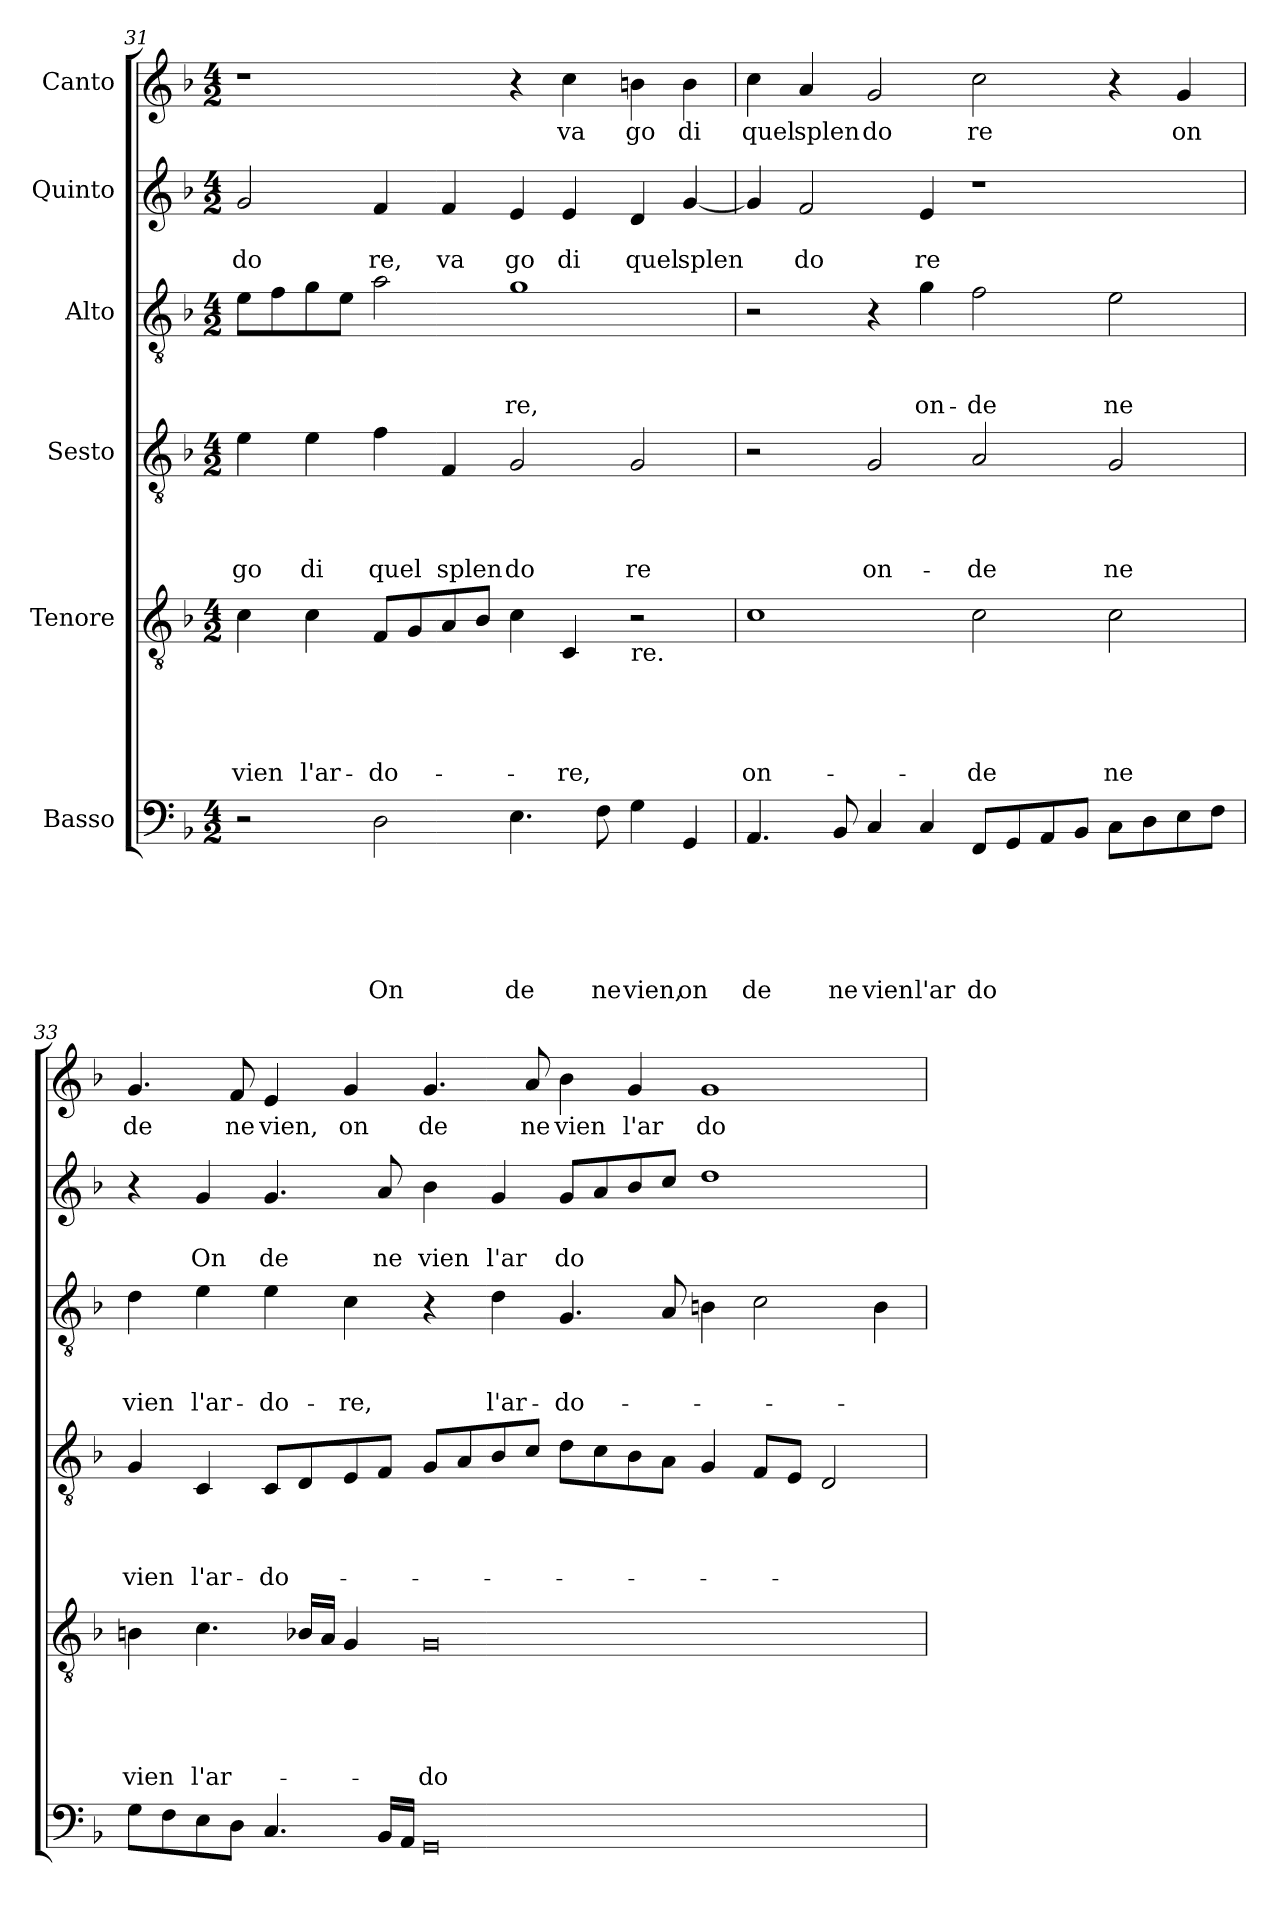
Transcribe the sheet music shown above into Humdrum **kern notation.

**kern	**text	**text	**text	**text	**text	**text	**kern	**text	**text	**text	**text	**text	**kern	**text	**text	**text	**text	**kern	**text	**text	**text	**kern	**text	**text	**kern	**text
*part6	*part6	*part6	*part6	*part6	*part6	*part6	*part5	*part5	*part5	*part5	*part5	*part5	*part4	*part4	*part4	*part4	*part4	*part3	*part3	*part3	*part3	*part2	*part2	*part2	*part1	*part1
*staff6	*staff6	*staff6	*staff6	*staff6	*staff6	*staff6	*staff5	*staff5	*staff5	*staff5	*staff5	*staff5	*staff4	*staff4	*staff4	*staff4	*staff4	*staff3	*staff3	*staff3	*staff3	*staff2	*staff2	*staff2	*staff1	*staff1
*I"Basso	*	*	*	*	*	*	*I"Tenore	*	*	*	*	*	*I"Sesto	*	*	*	*	*I"Alto	*	*	*	*I"Quinto	*	*	*I"Canto	*
*clefF4	*	*	*	*	*	*	*clefGv2	*	*	*	*	*	*clefGv2	*	*	*	*	*clefGv2	*	*	*	*clefG2	*	*	*clefG2	*
*k[b-]	*	*	*	*	*	*	*k[b-]	*	*	*	*	*	*k[b-]	*	*	*	*	*k[b-]	*	*	*	*k[b-]	*	*	*k[b-]	*
*F:	*	*	*	*	*	*	*F:	*	*	*	*	*	*F:	*	*	*	*	*F:	*	*	*	*F:	*	*	*F:	*
*M4/2	*	*	*	*	*	*	*M4/2	*	*	*	*	*	*M4/2	*	*	*	*	*M4/2	*	*	*	*M4/2	*	*	*M4/2	*
=31	=31	=31	=31	=31	=31	=31	=31	=31	=31	=31	=31	=31	=31	=31	=31	=31	=31	=31	=31	=31	=31	=31	=31	=31	=31	=31
!	!	!	!	!	!	!	!	!	!	!	!	!LO:LY:b	!	!	!	!	!LO:LY:b	!	!	!	!	!	!	!LO:LY:b	!	!
2r	.	.	.	.	.	.	4c\	.	.	.	.	vien	4e\	.	.	.	go	8e\L	.	.	.	2g/	.	do	1r	.
.	.	.	.	.	.	.	.	.	.	.	.	.	.	.	.	.	.	8f\	.	.	.	.	.	.	.	.
!	!	!	!	!	!	!	!	!	!	!	!	!LO:LY:b	!	!	!	!	!LO:LY:b	!	!	!	!	!	!	!	!	!
.	.	.	.	.	.	.	4c\	.	.	.	.	l'ar-	4e\	.	.	.	di	8g\	.	.	.	.	.	.	.	.
.	.	.	.	.	.	.	.	.	.	.	.	.	.	.	.	.	.	8e\J	.	.	.	.	.	.	.	.
!	!	!	!	!	!	!LO:LY:b	!	!	!	!	!	!LO:LY:b	!	!	!	!	!LO:LY:b	!	!	!	!	!	!	!LO:LY:b	!	!
2D\	.	.	.	.	.	On	8F/L	.	.	.	.	-do-	4f\	.	.	.	quel	2a\	.	.	.	4f/	.	re,	.	.
.	.	.	.	.	.	.	8G/	.	.	.	.	.	.	.	.	.	.	.	.	.	.	.	.	.	.	.
!	!	!	!	!	!	!	!	!	!	!	!	!	!	!	!	!	!LO:LY:b	!	!	!	!	!	!	!LO:LY:b	!	!
.	.	.	.	.	.	.	8A/	.	.	.	.	.	4F/	.	.	.	splen	.	.	.	.	4f/	.	va	.	.
.	.	.	.	.	.	.	8B-/J	.	.	.	.	.	.	.	.	.	.	.	.	.	.	.	.	.	.	.
!	!	!	!	!	!	!LO:LY:b	!	!	!	!	!	!	!	!	!	!	!LO:LY:b	!	!	!	!LO:LY:b	!	!	!LO:LY:b	!	!
4.E\	.	.	.	.	.	de	4c\	.	.	.	.	.	2G/	.	.	.	do	1g	.	.	-re,	4e/	.	go	4r	.
!	!	!	!	!	!	!	!	!	!	!	!	!LO:LY:b	!	!	!	!	!	!	!	!	!	!	!	!LO:LY:b	!	!LO:LY:b
.	.	.	.	.	.	.	4C/	.	.	.	.	-re,	.	.	.	.	.	.	.	.	.	4e/	.	di	4cc\	va
!	!	!	!	!	!	!LO:LY:b	!	!	!	!	!	!	!	!	!	!	!	!	!	!	!	!	!	!	!	!
8F\	.	.	.	.	.	ne	.	.	.	.	.	.	.	.	.	.	.	.	.	.	.	.	.	.	.	.
!	!	!	!	!	!	!	!LO:TX:b:t=re.	!	!	!	!	!	!	!	!	!	!	!	!	!	!	!	!	!	!	!
!	!	!	!	!	!	!LO:LY:b	!	!	!	!	!	!	!	!	!	!	!LO:LY:b	!	!	!	!	!	!	!LO:LY:b	!	!LO:LY:b
4G\	.	.	.	.	.	vien,	2r	.	.	.	.	.	2G/	.	.	.	re	.	.	.	.	4d/	.	quel	4bn\	go
!	!	!	!	!	!	!LO:LY:b	!	!	!	!	!	!	!	!	!	!	!	!	!	!	!	!	!	!LO:LY:b	!	!LO:LY:b
4GG/	.	.	.	.	.	on	.	.	.	.	.	.	.	.	.	.	.	.	.	.	.	[>4g/	.	splen	4b\	di
!!LO:PB:g=z
=32	=32	=32	=32	=32	=32	=32	=32	=32	=32	=32	=32	=32	=32	=32	=32	=32	=32	=32	=32	=32	=32	=32	=32	=32	=32	=32
!	!	!	!	!	!	!LO:LY:b	!	!	!	!	!	!LO:LY:b	!	!	!	!	!	!	!	!	!	!	!	!	!	!LO:LY:b
4.AA/	.	.	.	.	.	de	1c	.	.	.	.	on-	2r	.	.	.	.	2r	.	.	.	4g/]	.	.	4cc\	quel
!	!	!	!	!	!	!	!	!	!	!	!	!	!	!	!	!	!	!	!	!	!	!	!	!LO:LY:b	!	!LO:LY:b
.	.	.	.	.	.	.	.	.	.	.	.	.	.	.	.	.	.	.	.	.	.	2f/	.	do	4a/	splen
!	!	!	!	!	!	!LO:LY:b	!	!	!	!	!	!	!	!	!	!	!	!	!	!	!	!	!	!	!	!
8BB-/	.	.	.	.	.	ne	.	.	.	.	.	.	.	.	.	.	.	.	.	.	.	.	.	.	.	.
!	!	!	!	!	!	!LO:LY:b	!	!	!	!	!	!	!	!	!	!	!LO:LY:b	!	!	!	!	!	!	!	!	!LO:LY:b
4C/	.	.	.	.	.	vien	.	.	.	.	.	.	2G/	.	.	.	on-	4r	.	.	.	.	.	.	2g/	do
!	!	!	!	!	!	!LO:LY:b	!	!	!	!	!	!	!	!	!	!	!	!	!	!	!LO:LY:b	!	!	!LO:LY:b	!	!
4C/	.	.	.	.	.	l'ar	.	.	.	.	.	.	.	.	.	.	.	4g\	.	.	on-	4e/	.	re	.	.
!	!	!	!	!	!	!LO:LY:b	!	!	!	!	!	!LO:LY:b	!	!	!	!	!LO:LY:b	!	!	!	!LO:LY:b	!	!	!	!	!LO:LY:b
8FF/L	.	.	.	.	.	do	2c\	.	.	.	.	-de	2A/	.	.	.	-de	2f\	.	.	-de	1r	.	.	2cc\	re
8GG/	.	.	.	.	.	.	.	.	.	.	.	.	.	.	.	.	.	.	.	.	.	.	.	.	.	.
8AA/	.	.	.	.	.	.	.	.	.	.	.	.	.	.	.	.	.	.	.	.	.	.	.	.	.	.
8BB-/J	.	.	.	.	.	.	.	.	.	.	.	.	.	.	.	.	.	.	.	.	.	.	.	.	.	.
!	!	!	!	!	!	!	!	!	!	!	!	!LO:LY:b	!	!	!	!	!LO:LY:b	!	!	!	!LO:LY:b	!	!	!	!	!
8C\L	.	.	.	.	.	.	2c\	.	.	.	.	ne	2G/	.	.	.	ne	2e\	.	.	ne	.	.	.	4r	.
8D\	.	.	.	.	.	.	.	.	.	.	.	.	.	.	.	.	.	.	.	.	.	.	.	.	.	.
!	!	!	!	!	!	!	!	!	!	!	!	!	!	!	!	!	!	!	!	!	!	!	!	!	!	!LO:LY:b
8E\	.	.	.	.	.	.	.	.	.	.	.	.	.	.	.	.	.	.	.	.	.	.	.	.	4g/	on
8F\J	.	.	.	.	.	.	.	.	.	.	.	.	.	.	.	.	.	.	.	.	.	.	.	.	.	.
=33	=33	=33	=33	=33	=33	=33	=33	=33	=33	=33	=33	=33	=33	=33	=33	=33	=33	=33	=33	=33	=33	=33	=33	=33	=33	=33
!	!	!	!	!	!	!	!	!	!	!	!	!LO:LY:b	!	!	!	!	!LO:LY:b	!	!	!	!LO:LY:b	!	!	!	!	!LO:LY:b
8G\L	.	.	.	.	.	.	4Bn\	.	.	.	.	vien	4G/	.	.	.	vien	4d\	.	.	vien	4r	.	.	4.g</	de
8F\	.	.	.	.	.	.	.	.	.	.	.	.	.	.	.	.	.	.	.	.	.	.	.	.	.	.
!	!	!	!	!	!	!	!	!	!	!	!	!LO:LY:b	!	!	!	!	!LO:LY:b	!	!	!	!LO:LY:b	!	!	!LO:LY:b	!	!
8E\	.	.	.	.	.	.	4.c\	.	.	.	.	l'ar-	4C/	.	.	.	l'ar-	4e\	.	.	l'ar-	4g/	.	On	.	.
!	!	!	!	!	!	!	!	!	!	!	!	!	!	!	!	!	!	!	!	!	!	!	!	!	!	!LO:LY:b
8D\J	.	.	.	.	.	.	.	.	.	.	.	.	.	.	.	.	.	.	.	.	.	.	.	.	8f/	ne
!	!	!	!	!	!	!	!	!	!	!	!	!	!	!	!	!	!LO:LY:b	!	!	!	!LO:LY:b	!	!	!LO:LY:b	!	!LO:LY:b
4.C/	.	.	.	.	.	.	.	.	.	.	.	.	8C/L	.	.	.	-do-	4e\	.	.	-do-	4.g/	.	de	4e/	vien,
.	.	.	.	.	.	.	16B-X/LL	.	.	.	.	.	8D/	.	.	.	.	.	.	.	.	.	.	.	.	.
.	.	.	.	.	.	.	16A/JJ	.	.	.	.	.	.	.	.	.	.	.	.	.	.	.	.	.	.	.
!	!	!	!	!	!	!	!	!	!	!	!	!	!	!	!	!	!	!	!	!	!LO:LY:b	!	!	!	!	!LO:LY:b
.	.	.	.	.	.	.	4G/	.	.	.	.	.	8E/	.	.	.	.	4c\	.	.	-re,	.	.	.	4g/	on
!	!	!	!	!	!	!	!	!	!	!	!	!	!	!	!	!	!	!	!	!	!	!	!	!LO:LY:b	!	!
16BB-/LL	.	.	.	.	.	.	.	.	.	.	.	.	8F/J	.	.	.	.	.	.	.	.	8a/	.	ne	.	.
16AA/JJ	.	.	.	.	.	.	.	.	.	.	.	.	.	.	.	.	.	.	.	.	.	.	.	.	.	.
!	!	!	!	!	!	!	!	!	!	!	!	!LO:LY:b	!	!	!	!	!	!	!	!	!	!	!	!LO:LY:b	!	!LO:LY:b
0GG	.	.	.	.	.	.	0G	.	.	.	.	-do-	8G/L	.	.	.	.	4r	.	.	.	4b-\	.	vien	4.g/	de
.	.	.	.	.	.	.	.	.	.	.	.	.	8A/	.	.	.	.	.	.	.	.	.	.	.	.	.
!	!	!	!	!	!	!	!	!	!	!	!	!	!	!	!	!	!	!	!	!	!LO:LY:b	!	!	!LO:LY:b	!	!
.	.	.	.	.	.	.	.	.	.	.	.	.	8B-/	.	.	.	.	4d\	.	.	l'ar-	4g/	.	l'ar	.	.
!	!	!	!	!	!	!	!	!	!	!	!	!	!	!	!	!	!	!	!	!	!	!	!	!	!	!LO:LY:b
.	.	.	.	.	.	.	.	.	.	.	.	.	8c/J	.	.	.	.	.	.	.	.	.	.	.	8a/	ne
!	!	!	!	!	!	!	!	!	!	!	!	!	!	!	!	!	!	!	!	!	!LO:LY:b	!	!	!LO:LY:b	!	!LO:LY:b
.	.	.	.	.	.	.	.	.	.	.	.	.	8d\L	.	.	.	.	4.G/	.	.	-do-	8g/L	.	do	4b-\	vien
.	.	.	.	.	.	.	.	.	.	.	.	.	8c\	.	.	.	.	.	.	.	.	8a/	.	.	.	.
!	!	!	!	!	!	!	!	!	!	!	!	!	!	!	!	!	!	!	!	!	!	!	!	!	!	!LO:LY:b
.	.	.	.	.	.	.	.	.	.	.	.	.	8B-\	.	.	.	.	.	.	.	.	8b-/	.	.	4g/	l'ar
.	.	.	.	.	.	.	.	.	.	.	.	.	8A\J	.	.	.	.	8A/	.	.	.	8cc/J	.	.	.	.
!	!	!	!	!	!	!	!	!	!	!	!	!	!	!	!	!	!	!	!	!	!	!	!	!	!	!LO:LY:b
.	.	.	.	.	.	.	.	.	.	.	.	.	4G/	.	.	.	.	4Bn\	.	.	.	1dd	.	.	1g	do
.	.	.	.	.	.	.	.	.	.	.	.	.	8F/L	.	.	.	.	2c\	.	.	.	.	.	.	.	.
.	.	.	.	.	.	.	.	.	.	.	.	.	8E/J	.	.	.	.	.	.	.	.	.	.	.	.	.
.	.	.	.	.	.	.	.	.	.	.	.	.	2D/	.	.	.	.	.	.	.	.	.	.	.	.	.
.	.	.	.	.	.	.	.	.	.	.	.	.	.	.	.	.	.	4B\	.	.	.	.	.	.	.	.
=	=	=	=	=	=	=	=	=	=	=	=	=	=	=	=	=	=	=	=	=	=	=	=	=	=	=
*-	*-	*-	*-	*-	*-	*-	*-	*-	*-	*-	*-	*-	*-	*-	*-	*-	*-	*-	*-	*-	*-	*-	*-	*-	*-	*-
